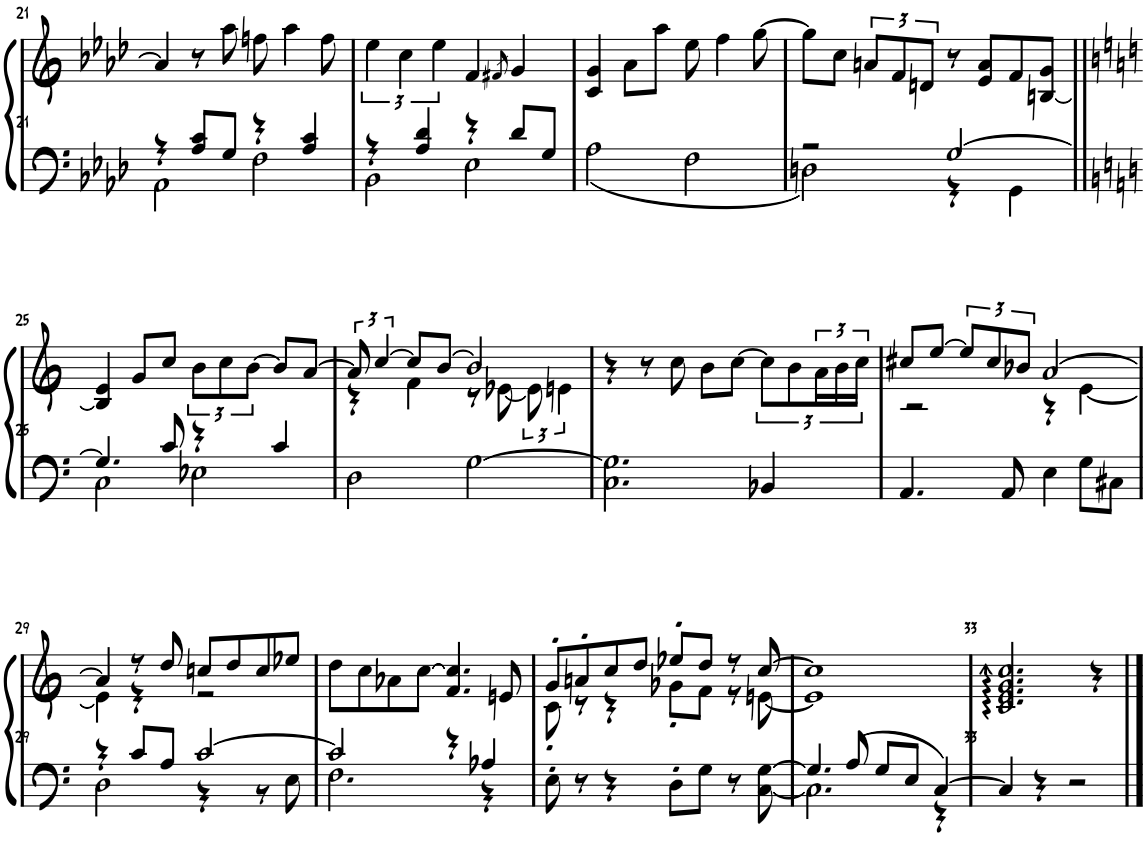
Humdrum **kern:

**kern	**kern
*part1	*part1
*staff2	*staff1
*I"钢琴	*
!!LO:PB:g=z
*clefF4	*clefG2
*k[b-e-a-d-]	*k[b-e-a-d-]
*M4/4	*M4/4
=21	=21
*^	*
4r	2AA-\	4a-/]
8A-/ 8c/L	.	8r
8G/J	.	8aa-\
4r	2F\	8ffn\
.	.	4aa-\
4A-/ 4c/	.	.
.	.	8ff\
=22	=22	=22
4r	2BB-\	6ee-\
.	.	6cc\
4A-/ 4d-/	.	.
.	.	6ee-\
4r	2E-\	4f/
.	.	8qf#X/
8d-/L	.	4g/
8G/J	.	.
*v	*v	*
=23	=23
2A-\	4c/ 4g/
.	8a-\L
.	8aa-\J
2F\	8ee-\
.	4ff\
.	[8gg\
=24	=24
*^	*
2r	2Dn\	8gg\L]
.	.	8cc\J
.	.	12an/L
.	.	12f/
.	.	12dn/J
[2G/	4r	8r
.	.	8e-/ 8a/L
.	4GG\	8f/
.	.	[8Bn/ 8g/J
!!LO:LB:g=z
=25||	=25||	=25||
*k[]	*	*k[]
4.G/]	2C\	4B/] 4e/
.	.	8g/L
8c/	.	8cc/J
4r	2E-X\	12b\L
.	.	12cc\
.	.	[12b\J
4c/	.	8b/L]
.	.	[8a/J
*v	*v	*
=26	=26
*	*^
2D\	12a/]	4r
.	[6cc/	.
.	8cc/L]	4f\
.	[8b/J	.
[2G\	2b/]	8r
.	.	[8e-X\
.	.	12e-\]
.	.	6en\
*	*v	*v
=27	=27
2.C\ 2.G\]	4r
.	8r
.	8cc\
.	8b\L
.	[8cc\J
4BB-X/	12cc\L]
.	12b\
.	36a\L
.	36b\
.	36cc\JJ
=28	=28
*	*^
4.AA/	8cc#X/L	2r
.	[8ee/J	.
.	12ee/L]	.
.	12cc#/	.
8AA/	.	.
.	12b-X/J	.
4E\	[2a/	4r
8G\L	.	[4e\
8C#X\J	.	.
!!LO:LB:g=z	!!
=29	=29	=29
*^	*	*
4r	2D\	4a/]	4e\]
8c/L	.	8r	4r
8A/J	.	8dd/	.
[2c/	4r	8ccn/L	2r
.	.	8dd/	.
.	8r	8cc/	.
.	8E\	8ee-X/J	.
*	*	*v	*v
=30	=30	=30
2c/]	2.F\	8dd\L
.	.	8cc\
.	.	8a-X\
.	.	[8cc\J
4r	.	4.f/ 4.cc/]
4A-X/	4r	.
.	.	8en/
*v	*v	*
=31	=31
*	*^
8E'\	8g'/L	8c'\
8r	8an'/	8r
4r	8cc/	4r
.	8dd/J	.
8D'\L	8ee-X'/L	8g-X'\L
8G\J	8dd/J	8f\J
8r	8r	8r
[8C\ [8G\	[8cc/	[8en\
=32	=32	=32
*^	*	*
4.G/]	2.C\]	1cc]	1e]
8A/	.	.	.
8G/L	.	.	.
8E/J	.	.	.
[4C/	4r	.	.
*v	*v	*	*
*	*v	*v
=33	=33
4C/]	2.c/: 2.e/: 2.g/: 2.cc/:
4r	.
2r	.
.	4r
==	==
*-	*-
